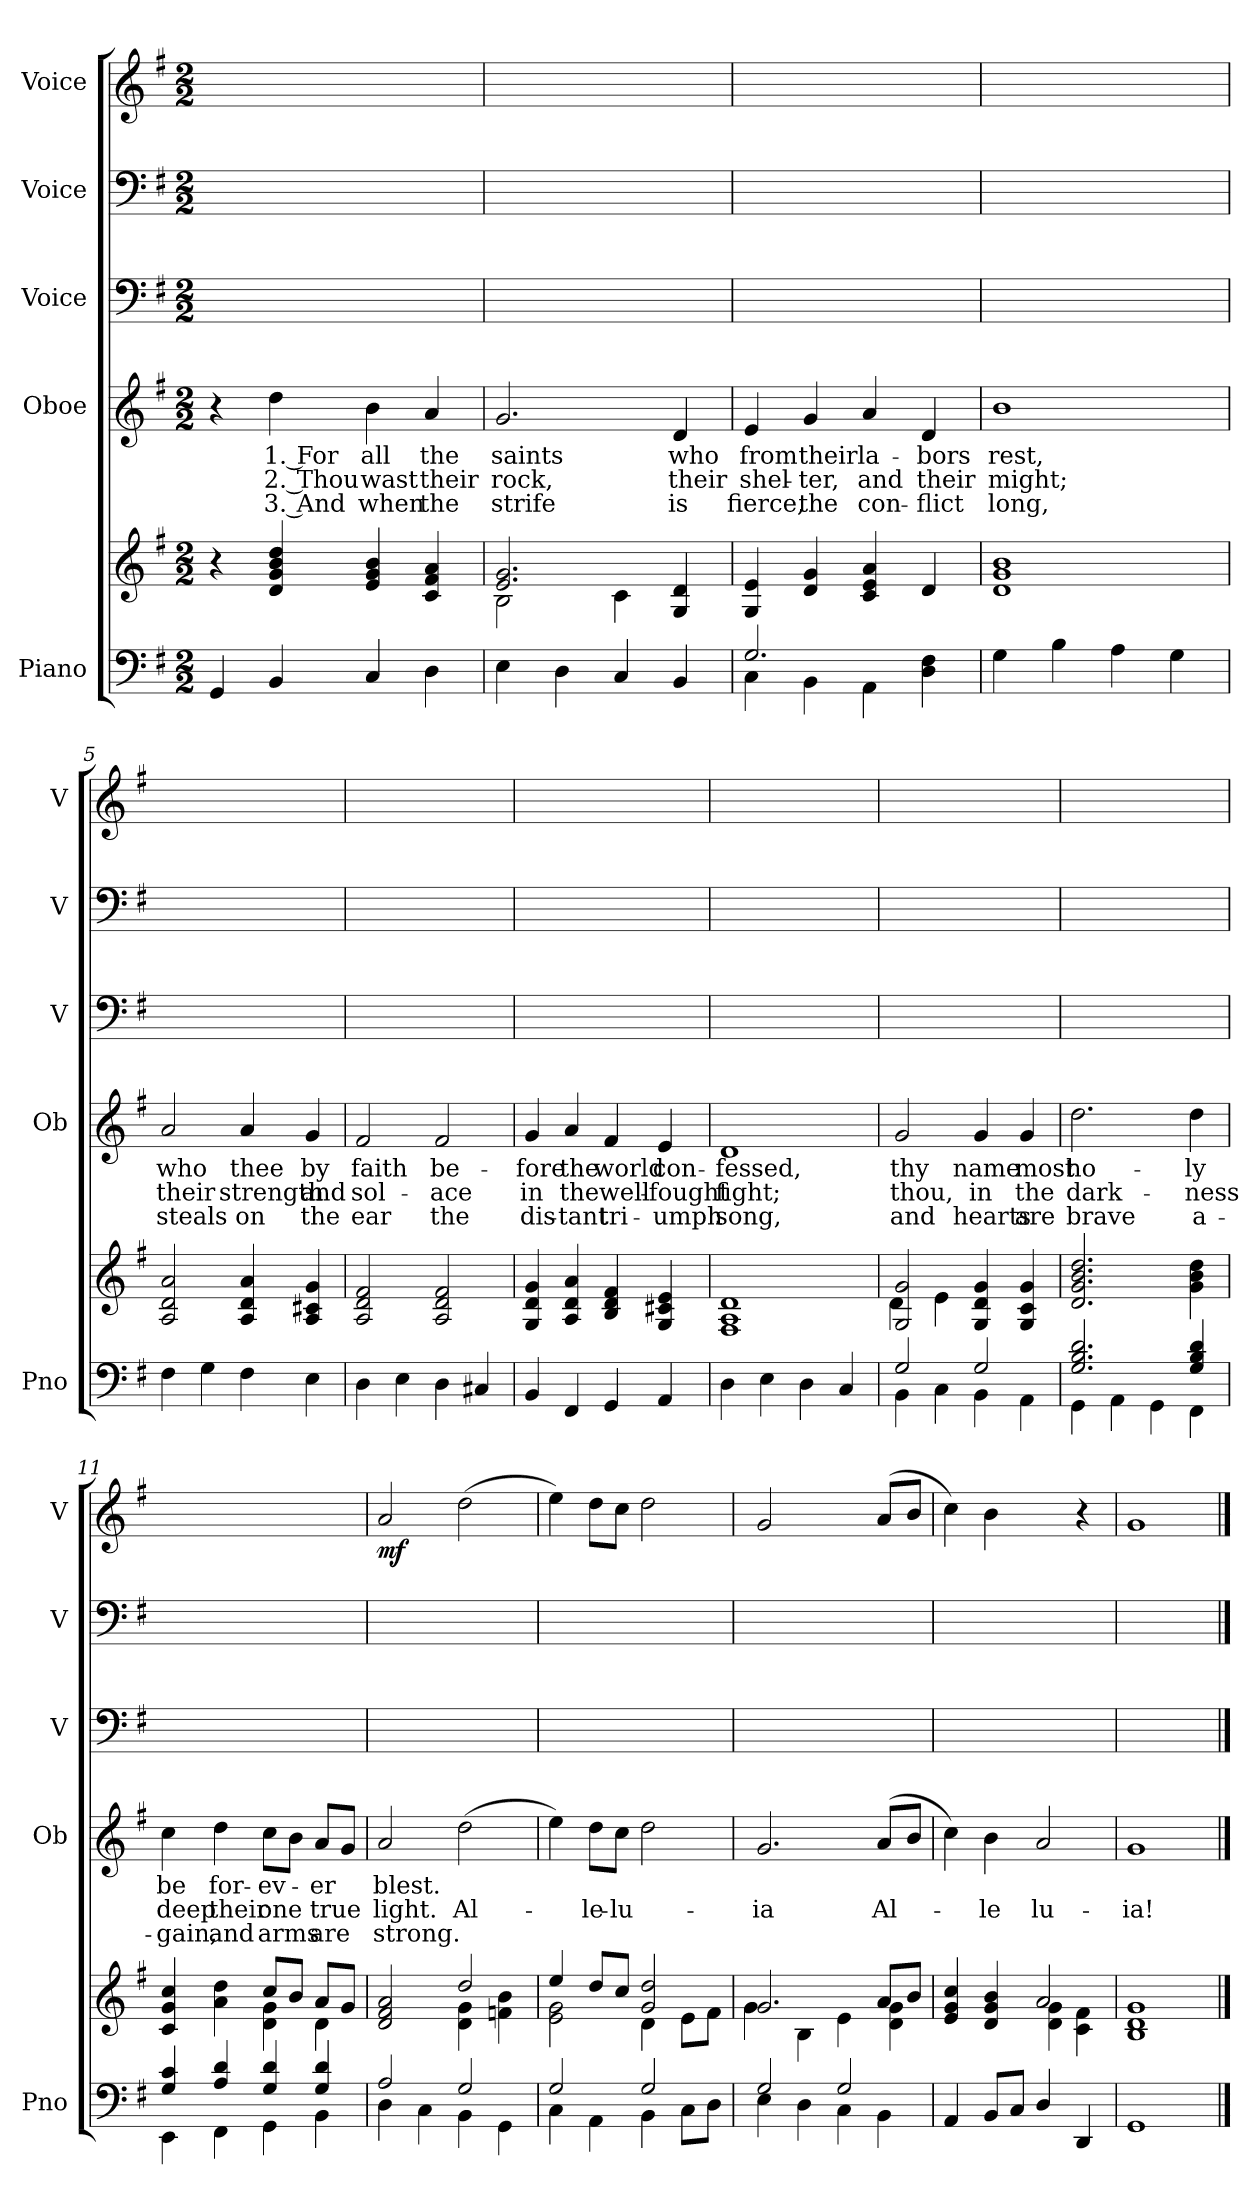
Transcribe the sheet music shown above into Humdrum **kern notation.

**kern	**kern	**kern	**text	**text	**text	**kern	**kern	**kern	**dynam
*part5	*part5	*part4	*part4	*part4	*part4	*part3	*part2	*part1	*part1
*staff6	*staff5	*staff4	*staff4	*staff4	*staff4	*staff3	*staff2	*staff1	*staff1
*I"Piano	*	*I"Oboe	*	*	*	*I"Voice	*I"Voice	*I"Voice	*
*I'Pno	*	*I'Ob	*	*	*	*I'V	*I'V	*I'V	*
*	*	*	*	*	*	*stria5	*stria5	*stria5	*
*clefF4	*clefG2	*clefG2	*	*	*	*clefF4	*clefF4	*clefG2	*
*k[f#]	*k[f#]	*k[f#]	*	*	*	*k[f#]	*k[f#]	*k[f#]	*
*M2/2	*M2/2	*M2/2	*	*	*	*M2/2	*M2/2	*M2/2	*
*MM116	*MM116	*MM116	*	*	*	*MM116	*MM116	*MM116	*
=1	=1	=1	=1	=1	=1	=1	=1	=1	=1
4GG/	4r	4r	.	.	.	1ryy	1ryy	1ryy	.
!	!	!	!LO:LY:b	!LO:LY:b	!LO:LY:b	!	!	!	!
4BB/	4d/ 4g/ 4b/ 4dd/	4dd\	1. For	2. Thou	3. And	.	.	.	.
!	!	!	!LO:LY:b	!LO:LY:b	!LO:LY:b	!	!	!	!
4C/	4e/ 4g/ 4b/	4b\	all	wast	when	.	.	.	.
!	!	!	!LO:LY:b	!LO:LY:b	!LO:LY:b	!	!	!	!
4D\	4c/ 4f#/ 4a/	4a/	the	their	the	.	.	.	.
=2	=2	=2	=2	=2	=2	=2	=2	=2	=2
*	*^	*	*	*	*	*	*	*	*
!	!	!	!	!LO:LY:b	!LO:LY:b	!LO:LY:b	!	!	!	!
4E\	2.e/ 2.g/	2B\	2.g/	saints	rock,	strife	1ryy	1ryy	1ryy	.
4D\	.	.	.	.	.	.	.	.	.	.
4C/	.	4c\	.	.	.	.	.	.	.	.
!	!	!	!	!LO:LY:b	!LO:LY:b	!LO:LY:b	!	!	!	!
4BB/	4G/ 4d/	4ryy	4d/	who	their	is	.	.	.	.
=3	=3	=3	=3	=3	=3	=3	=3	=3	=3	=3
*^	*	*	*	*	*	*	*	*	*	*
!	!	!	!	!	!LO:LY:b	!LO:LY:b	!LO:LY:b	!	!	!	!
*	*	*v	*v	*	*	*	*	*	*	*	*
2.G/	4C\	4G/ 4e/	4e/	from	shel-	fierce,	1ryy	1ryy	1ryy	.
!	!	!	!	!LO:LY:b	!LO:LY:b	!LO:LY:b	!	!	!	!
.	4BB\	4d/ 4g/	4g/	their	-ter,	the	.	.	.	.
!	!	!	!	!LO:LY:b	!LO:LY:b	!LO:LY:b	!	!	!	!
.	4AA\	4c/ 4e/ 4a/	4a/	la-	and	con-	.	.	.	.
!	!	!	!	!LO:LY:b	!LO:LY:b	!LO:LY:b	!	!	!	!
4D\ 4F#\	4ryy	4d/	4d/	-bors	their	-flict	.	.	.	.
=4	=4	=4	=4	=4	=4	=4	=4	=4	=4	=4
*	*	*^	*	*	*	*	*	*	*	*
!	!	!	!	!	!LO:LY:b	!LO:LY:b	!LO:LY:b	!	!	!	!
*v	*v	*	*	*	*	*	*	*	*	*	*
4G\	1g 1b	1d	1b	rest,	might;	long,	1ryy	1ryy	1ryy	.
4B\	.	.	.	.	.	.	.	.	.	.
4A\	.	.	.	.	.	.	.	.	.	.
4G\	.	.	.	.	.	.	.	.	.	.
*	*v	*v	*	*	*	*	*	*	*	*
!!LO:LB:g=z
=5	=5	=5	=5	=5	=5	=5	=5	=5	=5
!	!	!	!LO:LY:b	!LO:LY:b	!LO:LY:b	!	!	!	!
4F#\	2A/ 2d/ 2a/	2a/	who	their	steals	1ryy	1ryy	1ryy	.
4G\	.	.	.	.	.	.	.	.	.
!	!	!	!LO:LY:b	!LO:LY:b	!LO:LY:b	!	!	!	!
4F#\	4A/ 4d/ 4a/	4a/	thee	strength	on	.	.	.	.
!	!	!	!LO:LY:b	!LO:LY:b	!LO:LY:b	!	!	!	!
4E\	4A/ 4c#X/ 4g/	4g/	by	and	the	.	.	.	.
=6	=6	=6	=6	=6	=6	=6	=6	=6	=6
!	!	!	!LO:LY:b	!LO:LY:b	!LO:LY:b	!	!	!	!
4D\	2A/ 2d/ 2f#/	2f#/	faith	sol-	ear	1ryy	1ryy	1ryy	.
4E\	.	.	.	.	.	.	.	.	.
!	!	!	!LO:LY:b	!LO:LY:b	!LO:LY:b	!	!	!	!
4D\	2A/ 2d/ 2f#/	2f#/	be-	-ace	the	.	.	.	.
4C#X/	.	.	.	.	.	.	.	.	.
=7	=7	=7	=7	=7	=7	=7	=7	=7	=7
!	!	!	!LO:LY:b	!LO:LY:b	!LO:LY:b	!	!	!	!
4BB/	4G/ 4d/ 4g/	4g/	-fore	in	dis-	1ryy	1ryy	1ryy	.
!	!	!	!LO:LY:b	!LO:LY:b	!LO:LY:b	!	!	!	!
4FF#/	4A/ 4d/ 4a/	4a/	the	the	-tant	.	.	.	.
!	!	!	!LO:LY:b	!LO:LY:b	!LO:LY:b	!	!	!	!
4GG/	4B/ 4d/ 4f#/	4f#/	world	well-	tri-	.	.	.	.
!	!	!	!LO:LY:b	!LO:LY:b	!LO:LY:b	!	!	!	!
4AA/	4G/ 4c#X/ 4e/	4e/	con-	-fought	-umph	.	.	.	.
=8	=8	=8	=8	=8	=8	=8	=8	=8	=8
*	*^	*	*	*	*	*	*	*	*
!	!	!	!	!LO:LY:b	!LO:LY:b	!LO:LY:b	!	!	!	!
4D\	1d	1F# 1A	1d	-fessed,	fight;	song,	1ryy	1ryy	1ryy	.
4E\	.	.	.	.	.	.	.	.	.	.
4D\	.	.	.	.	.	.	.	.	.	.
4C/	.	.	.	.	.	.	.	.	.	.
!!LO:PB:g=z
=9	=9	=9	=9	=9	=9	=9	=9	=9	=9	=9
*^	*	*	*	*	*	*	*	*	*	*
!	!	!	!	!	!LO:LY:b	!LO:LY:b	!LO:LY:b	!	!	!	!
2G!/	4BB\	2G/ 2g/	4d\	2g/	thy	thou,	and	1ryy	1ryy	1ryy	.
.	4C\	.	4e\	.	.	.	.	.	.	.	.
!	!	!	!	!	!LO:LY:b	!LO:LY:b	!LO:LY:b	!	!	!	!
2G!/	4BB\	4G/ 4d/ 4g/	2ryy	4g/	name	in	hearts	.	.	.	.
!	!	!	!	!	!LO:LY:b	!LO:LY:b	!LO:LY:b	!	!	!	!
.	4AA\	4G/ 4c/ 4g/	.	4g/	most	the	are	.	.	.	.
*	*	*v	*v	*	*	*	*	*	*	*	*
=10	=10	=10	=10	=10	=10	=10	=10	=10	=10	=10
!	!	!	!	!LO:LY:b	!LO:LY:b	!LO:LY:b	!	!	!	!
2.G!/ 2.B!/ 2.d!/	4GG\	2.d/ 2.g/ 2.b/ 2.dd/	2.dd\	ho-	dark-	brave	1ryy	1ryy	1ryy	.
.	4AA\	.	.	.	.	.	.	.	.	.
.	4GG\	.	.	.	.	.	.	.	.	.
!	!	!	!	!LO:LY:b	!LO:LY:b	!LO:LY:b	!	!	!	!
4FF#\	4G!/ 4B!/ 4d!/	4g\ 4b\ 4dd\	4dd\	-ly	-ness	a-	.	.	.	.
=11	=11	=11	=11	=11	=11	=11	=11	=11	=11	=11
*	*	*^	*	*	*	*	*	*	*	*
!	!	!	!	!	!LO:LY:b	!LO:LY:b	!LO:LY:b	!	!	!	!
4G!/ 4c!/	4EE\	4c/ 4g/ 4cc/	2ryy	4cc\	be	deep	-gain,	1ryy	1ryy	1ryy	.
!	!	!	!	!	!LO:LY:b	!LO:LY:b	!LO:LY:b	!	!	!	!
4A!/ 4d!/	4FF#\	4a\ 4dd\	.	4dd\	for-	their	and	.	.	.	.
!	!	!	!	!	!LO:LY:b	!LO:LY:b	!LO:LY:b	!	!	!	!
4G!/ 4d!/	4GG\	4d\ 4g\	8cc/L	8cc\L	-ev-	one	arms	.	.	.	.
.	.	.	8b/J	8b\J	.	.	.	.	.	.	.
!	!	!	!	!	!LO:LY:b	!LO:LY:b	!LO:LY:b	!	!	!	!
4G!/ 4d!/	4BB\	4d\	8a/L	8a/L	-er	true	are	.	.	.	.
.	.	.	8g/J	8g/J	.	.	.	.	.	.	.
=12	=12	=12	=12	=12	=12	=12	=12	=12	=12	=12	=12
!	!	!	!	!	!LO:LY:b	!LO:LY:b	!LO:LY:b	!	!	!	!LO:DY:b
2A!/	4D\	2d/ 2f#/ 2a/	2ryy	2a/	blest.	light.	strong.	1ryy	1ryy	2a	mf
.	4C\	.	.	.	.	.	.	.	.	.	.
!	!	!	!	!	!	!LO:LY:b	!	!	!	!	!
4BB\	2G/	2dd/	4d\ 4g\	(2dd\	.	Al-	.	.	.	(>2dd	.
4GG\	.	.	4fn\ 4b\	.	.	.	.	.	.	.	.
!!LO:LB:g=z
=13	=13	=13	=13	=13	=13	=13	=13	=13	=13	=13	=13
2G/	4C\	4ee/	2e\ 2g\	4ee\)	.	.	.	1ryy	1ryy	4ee)	.
!	!	!	!	!	!	!LO:LY:b	!	!	!	!	!
.	4AA\	8dd/L	.	8dd\L	.	-le-	.	.	.	8dd\L	.
!	!	!	!	!	!	!LO:LY:b	!	!	!	!	!
.	.	8cc/J	.	8cc\J	.	-lu-	.	.	.	8cc\J	.
2G/	4BB\	2g/ 2dd/	4d\	2dd\	.	.	.	.	.	2dd	.
.	8C\L	.	8e\L	.	.	.	.	.	.	.	.
.	8D\J	.	8f#\J	.	.	.	.	.	.	.	.
=14	=14	=14	=14	=14	=14	=14	=14	=14	=14	=14	=14
!	!	!	!	!	!	!LO:LY:b	!	!	!	!	!
2G/	4E\	2.g/	4g\	2.g/	.	-ia	.	1ryy	1ryy	2g	.
.	4D\	.	4B\	.	.	.	.	.	.	.	.
4C\	2G/	.	4e\	.	.	.	.	.	.	4ryy	.
!	!	!	!	!	!	!LO:LY:b	!	!	!	!	!
4BB\	.	8a/L	4d\ 4g\	(8a/L	.	Al-	.	.	.	(>8a/L	.
.	.	8b/J	.	8b/J	.	.	.	.	.	8b/J	.
*v	*v	*	*	*	*	*	*	*	*	*	*
=15	=15	=15	=15	=15	=15	=15	=15	=15	=15	=15
4AA/	4e/ 4g/ 4cc/	2ryy	4cc\)	.	.	.	1ryy	1ryy	4cc)	.
!	!	!	!	!	!LO:LY:b	!	!	!	!	!
8BB/L	4d/ 4g/ 4b/	.	4b\	.	-le	.	.	.	4b	.
8C/J	.	.	.	.	.	.	.	.	.	.
!	!	!	!	!	!LO:LY:b	!	!	!	!	!
4D/	2a/	4d\ 4g\	2a/	.	lu-	.	.	.	4ryy	.
4DD/	.	4c\ 4f#\	.	.	.	.	.	.	4r	.
=16	=16	=16	=16	=16	=16	=16	=16	=16	=16	=16
!	!	!	!	!	!LO:LY:b	!	!	!	!	!
1GG	1g	1B 1d	1g	.	-ia!	.	1ryy	1ryy	1g	.
*	*v	*v	*	*	*	*	*	*	*	*
==	==	==	==	==	==	==	==	==	==
*-	*-	*-	*-	*-	*-	*-	*-	*-	*-
